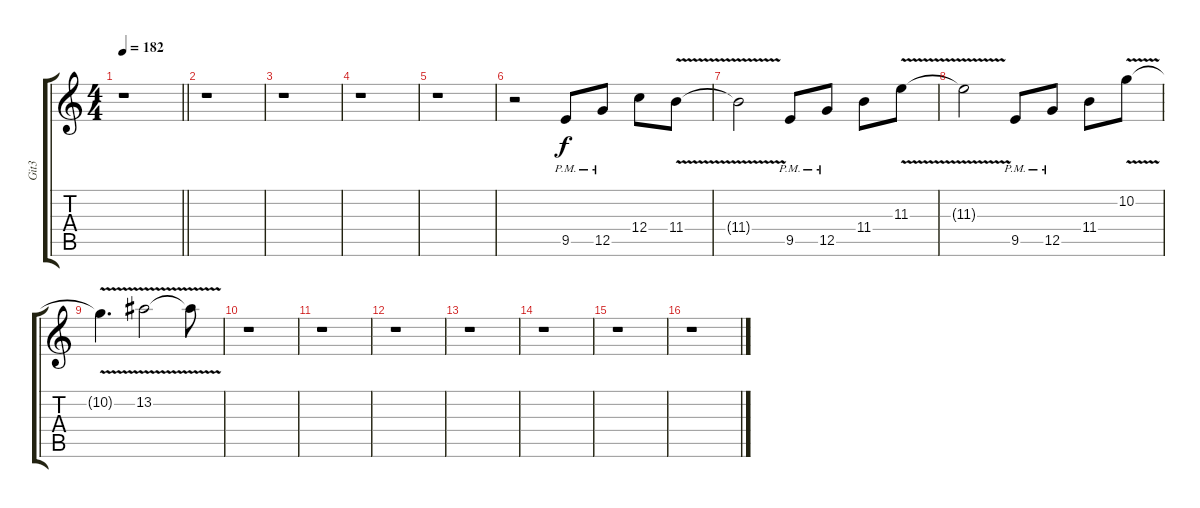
\track ("Git3" "Git3") {instrument overdrivenguitar}
\staff {score tabs}
\tuning (D4 A3 F3 C3 G2 D2) {hide}
\ts (4 4)
\tempo 182
\clef g2
\barLineRight lightlight
\ks c
r.1{dy f instrument overdrivenguitar} |
r.1 |
r.1 |
r.1 |
r.1 |
r.2{balance 14} 9.5{pm}.8 12.5{pm}.8 12.4.8 11.4{v}.8 |
11.4{t}.2 9.5{pm}.8 12.5{pm}.8 11.4.8 11.3{v}.8 |
11.3{t}.2 9.5{pm}.8 12.5{pm}.8 11.4.8 10.2{v}.8 |
10.2{t}.4{d} 13.2{v}.2 13.2{t}.8 |
r.1{balance 8} |
r.1 |
r.1 |
r.1 |
r.1 |
r.1 |
r.1
